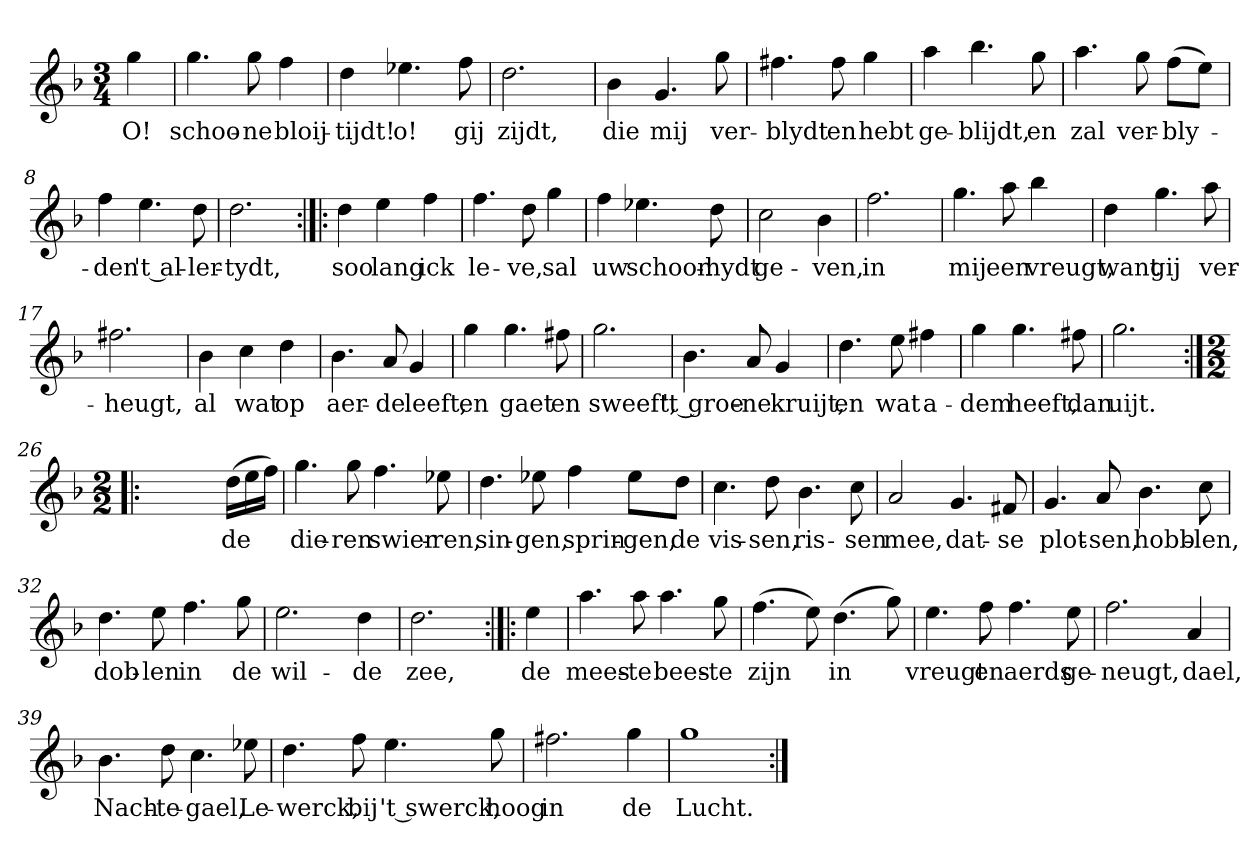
**kern	**text
*part1	*part1
*staff1	*staff1
*clefG2	*
*k[b-]	*
*G:dor	*
*M3/4	*
*MM120	*
=	=
4gg	O!
=1	=1
4.gg	schoo-
8gg	-ne
4ff	bloij-
=2	=2
4dd	-tijdt!
4.ee-X	o!
8ff	gij
=3	=3
2.dd	zijdt,
=4	=4
4b-	die
4.g	mij
8gg	ver-
=5	=5
4.ff#X	-blydt
8ff#	en
4gg	hebt
=6	=6
4aa	ge-
4.bb-	-blijdt,
8gg	en
=7	=7
4.aa	zal
8gg	ver-
(8ff\L	-bly-
8ee\J)	.
=8	=8
4ff	-den
4.ee	't al-
8dd	-ler-
=9	=9
2.dd	-tydt,
=10:|!|:	=10:|!|:
4dd	soo
4ee	lang
4ff	ick
=11	=11
4.ff	le-
8dd	-ve,
4gg	sal
=12	=12
4ff	uw
4.ee-X	schoon-
8dd	-hydt
=13	=13
2cc	ge-
4b-	-ven,
=14	=14
2.ff	in
=15	=15
4.gg	mij
8aa	een
4bb-	vreugt,
=16	=16
4dd	want
4.gg	gij
8aa	ver-
=17	=17
2.ff#X	-heugt,
=18	=18
4b-	al
4cc	wat
4dd	op
=19	=19
4.b-	aer-
8a	-de
4g	leeft,
=20	=20
4gg	en
4.gg	gaet
8ff#X	en
=21	=21
2.gg	sweeft,
=22	=22
4.b-	't groe-
8a	-ne
4g	kruijt,
=23	=23
4.dd	en
8ee	wat
4ff#X	a-
=24	=24
4gg	-dem
4.gg	heeft,
8ff#X	dan
=25	=25
2.gg	uijt.
=26:|!|:	=26:|!|:
*M2/2	*
2.ryy	.
16ryy	.
(16dd\LL	de
16ee\	.
16ff\JJ)	.
=27	=27
4.gg	die-
8gg	-ren
4.ff	swier-
8ee-X	-ren,
=28	=28
4.dd	sin-
8ee-X	-gen,
4ff	sprin-
8ee-\L	-gen,
8dd\J	de
=29	=29
4.cc	vis-
8dd	-sen,
4.b-	ris-
8cc	-sen
=30	=30
2a	mee,
4.g	dat-
8f#X	-se
=31	=31
4.g	plot-
8a	-sen,
4.b-	hobb-
8cc	-len,
=32	=32
4.dd	dob-
8ee	-len
4.ff	in
8gg	de
=33	=33
2.ee	wil-
4dd	-de
=34	=34
2.dd	zee,
=:|!|:	=:|!|:
4ee	de
=35	=35
4.aa	mees-
8aa	-te
4.aa	bees-
8gg	-te
=36	=36
(4.ff	zijn
8ee)	.
(4.dd	in
8gg)	.
=37	=37
4.ee	vreugt
8ff	en
4.ff	aerds
8ee	ge-
=38	=38
2.ff	-neugt,
4a	dael,
=39	=39
4.b-	Nach-
8dd	-te-
4.cc	-gael,
8ee-X	Le-
=40	=40
4.dd	-werck,
8ff	bij
4.ee	't swerck,
8gg	hoog
=41	=41
2.ff#X	in
4gg	de
=42	=42
1gg	Lucht.
=:|!	=:|!
*-	*-
